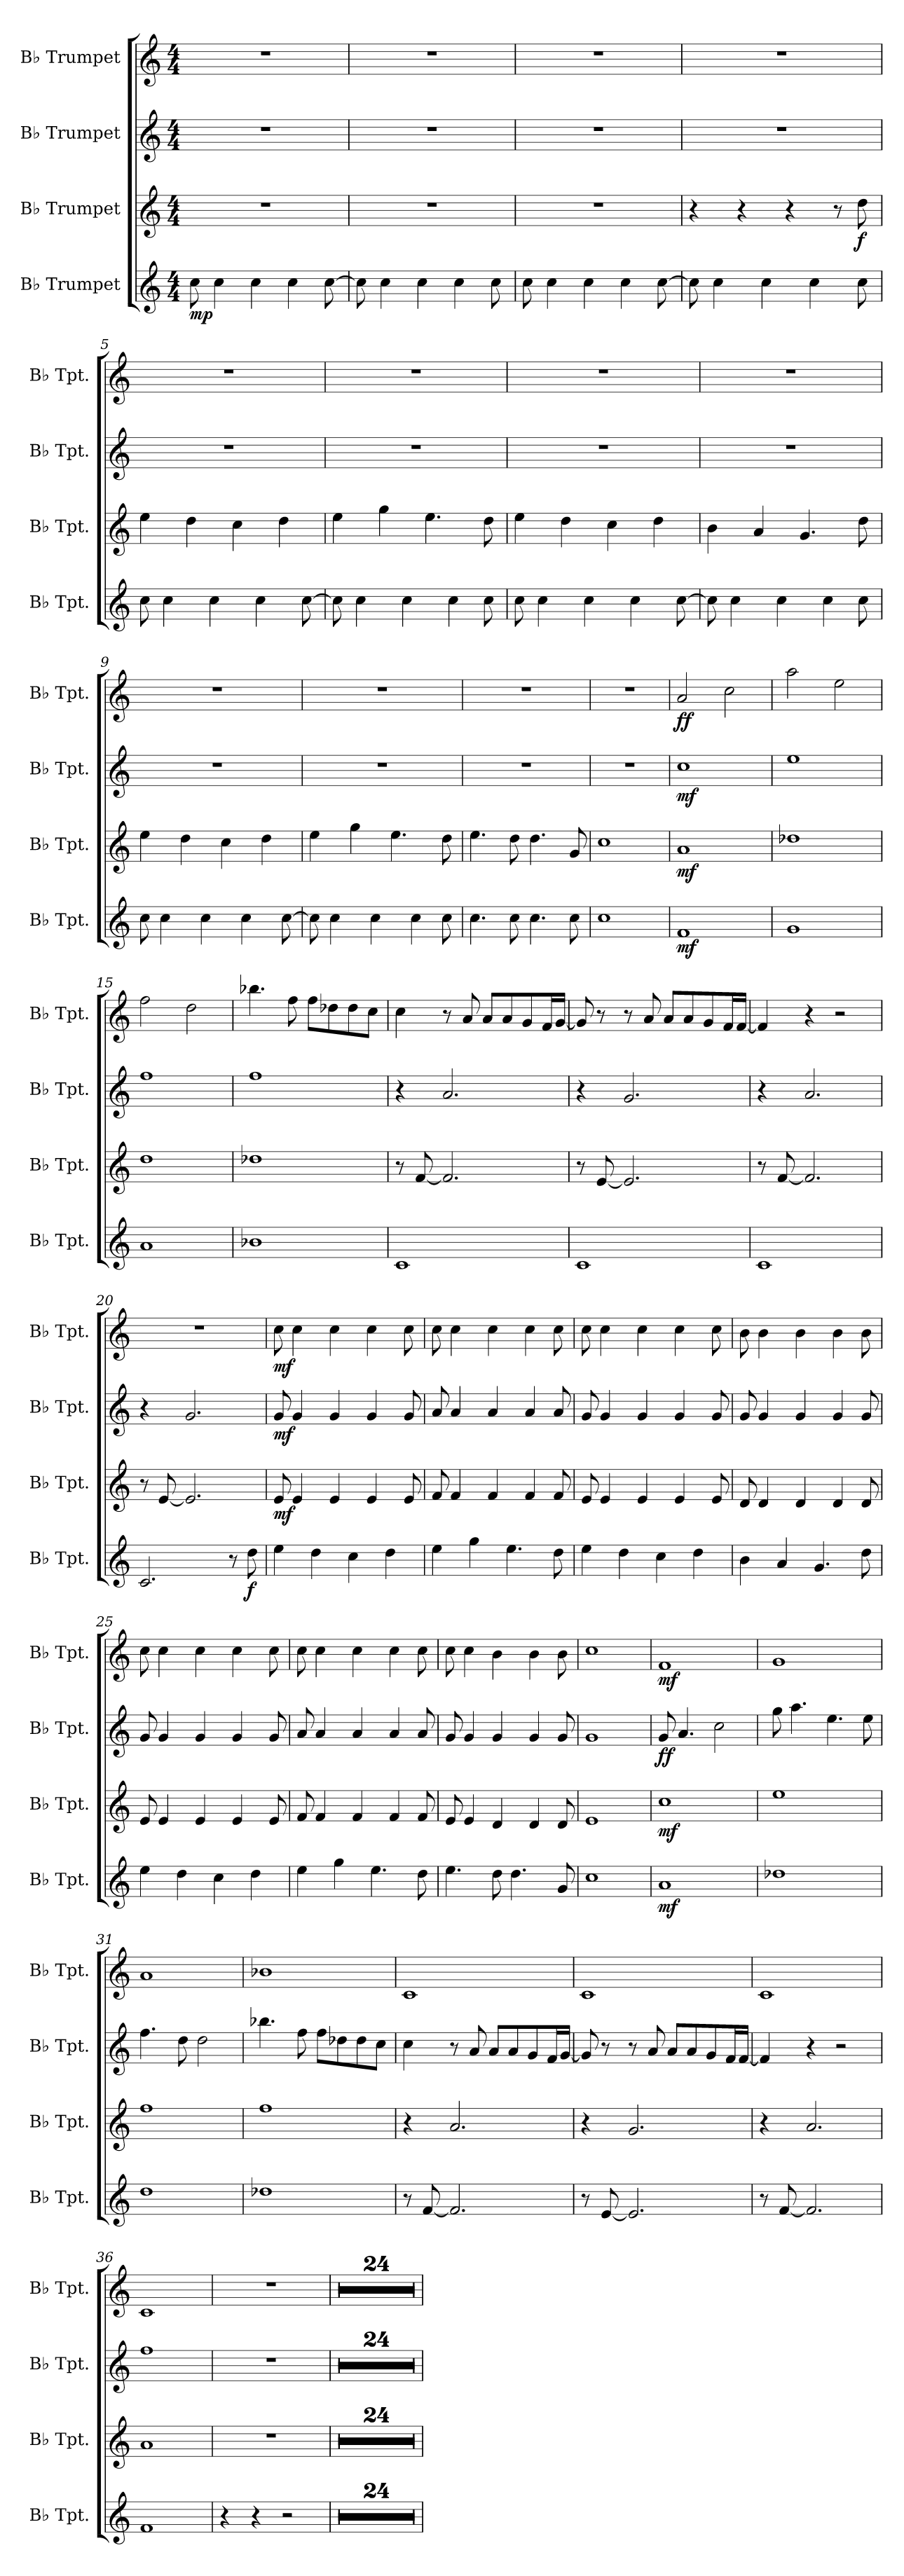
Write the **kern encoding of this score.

**kern	**dynam	**kern	**dynam	**kern	**dynam	**kern	**dynam
*part4	*part4	*part3	*part3	*part2	*part2	*part1	*part1
*staff4	*staff4	*staff3	*staff3	*staff2	*staff2	*staff1	*staff1
*I"B♭ Trumpet	*	*I"B♭ Trumpet	*	*I"B♭ Trumpet	*	*I"B♭ Trumpet	*
*I'B♭ Tpt.	*	*I'B♭ Tpt.	*	*I'B♭ Tpt.	*	*I'B♭ Tpt.	*
*clefG2	*	*clefG2	*	*clefG2	*	*clefG2	*
*ITrd1c2	*	*ITrd1c2	*	*ITrd1c2	*	*ITrd1c2	*
*k[b-e-]	*	*k[b-e-]	*	*k[b-e-]	*	*k[b-e-]	*
*B-:	*	*B-:	*	*B-:	*	*B-:	*
*M4/4	*	*M4/4	*	*M4/4	*	*M4/4	*
=1	=1	=1	=1	=1	=1	=1	=1
!	!LO:DY:b	!	!	!	!	!	!
8b-\	mp	1r	.	1r	.	1r	.
4b-\	.	.	.	.	.	.	.
4b-\	.	.	.	.	.	.	.
4b-\	.	.	.	.	.	.	.
[8b-\	.	.	.	.	.	.	.
=2	=2	=2	=2	=2	=2	=2	=2
8b-\]	.	1r	.	1r	.	1r	.
4b-\	.	.	.	.	.	.	.
4b-\	.	.	.	.	.	.	.
4b-\	.	.	.	.	.	.	.
8b-\	.	.	.	.	.	.	.
=3	=3	=3	=3	=3	=3	=3	=3
8b-\	.	1r	.	1r	.	1r	.
4b-\	.	.	.	.	.	.	.
4b-\	.	.	.	.	.	.	.
4b-\	.	.	.	.	.	.	.
[8b-\	.	.	.	.	.	.	.
=4	=4	=4	=4	=4	=4	=4	=4
8b-\]	.	4r	.	1r	.	1r	.
4b-\	.	.	.	.	.	.	.
.	.	4r	.	.	.	.	.
4b-\	.	.	.	.	.	.	.
.	.	4r	.	.	.	.	.
4b-\	.	.	.	.	.	.	.
.	.	8r	.	.	.	.	.
!	!	!	!LO:DY:b	!	!	!	!
8b-\	.	8cc\	f	.	.	.	.
=5	=5	=5	=5	=5	=5	=5	=5
8b-\	.	4dd\	.	1r	.	1r	.
4b-\	.	.	.	.	.	.	.
.	.	4cc\	.	.	.	.	.
4b-\	.	.	.	.	.	.	.
.	.	4b-\	.	.	.	.	.
4b-\	.	.	.	.	.	.	.
.	.	4cc\	.	.	.	.	.
[8b-\	.	.	.	.	.	.	.
=6	=6	=6	=6	=6	=6	=6	=6
8b-\]	.	4dd\	.	1r	.	1r	.
4b-\	.	.	.	.	.	.	.
.	.	4ff\	.	.	.	.	.
4b-\	.	.	.	.	.	.	.
.	.	4.dd\	.	.	.	.	.
4b-\	.	.	.	.	.	.	.
8b-\	.	8cc\	.	.	.	.	.
!!LO:LB:g=z
=7	=7	=7	=7	=7	=7	=7	=7
8b-\	.	4dd\	.	1r	.	1r	.
4b-\	.	.	.	.	.	.	.
.	.	4cc\	.	.	.	.	.
4b-\	.	.	.	.	.	.	.
.	.	4b-\	.	.	.	.	.
4b-\	.	.	.	.	.	.	.
.	.	4cc\	.	.	.	.	.
[8b-\	.	.	.	.	.	.	.
=8	=8	=8	=8	=8	=8	=8	=8
8b-\]	.	4a\	.	1r	.	1r	.
4b-\	.	.	.	.	.	.	.
.	.	4g/	.	.	.	.	.
4b-\	.	.	.	.	.	.	.
.	.	4.f/	.	.	.	.	.
4b-\	.	.	.	.	.	.	.
8b-\	.	8cc\	.	.	.	.	.
=9	=9	=9	=9	=9	=9	=9	=9
8b-\	.	4dd\	.	1r	.	1r	.
4b-\	.	.	.	.	.	.	.
.	.	4cc\	.	.	.	.	.
4b-\	.	.	.	.	.	.	.
.	.	4b-\	.	.	.	.	.
4b-\	.	.	.	.	.	.	.
.	.	4cc\	.	.	.	.	.
[8b-\	.	.	.	.	.	.	.
=10	=10	=10	=10	=10	=10	=10	=10
8b-\]	.	4dd\	.	1r	.	1r	.
4b-\	.	.	.	.	.	.	.
.	.	4ff\	.	.	.	.	.
4b-\	.	.	.	.	.	.	.
.	.	4.dd\	.	.	.	.	.
4b-\	.	.	.	.	.	.	.
8b-\	.	8cc\	.	.	.	.	.
=11	=11	=11	=11	=11	=11	=11	=11
4.b-\	.	4.dd\	.	1r	.	1r	.
8b-\	.	8cc\	.	.	.	.	.
4.b-\	.	4.cc\	.	.	.	.	.
8b-\	.	8f/	.	.	.	.	.
=12	=12	=12	=12	=12	=12	=12	=12
1b-	.	1b-	.	1r	.	1r	.
=13	=13	=13	=13	=13	=13	=13	=13
!	!LO:DY:b	!	!LO:DY:b	!	!LO:DY:b	!	!LO:DY:b
1e-	mf	1g	mf	1b-	mf	2g/	ff
.	.	.	.	.	.	2b-\	.
=14	=14	=14	=14	=14	=14	=14	=14
1f	.	1cc-X	.	1dd	.	2gg\	.
.	.	.	.	.	.	2dd\	.
=15	=15	=15	=15	=15	=15	=15	=15
1g	.	1cc	.	1ee-	.	2ee-\	.
.	.	.	.	.	.	2cc\	.
!!LO:PB:g=z
=16	=16	=16	=16	=16	=16	=16	=16
1a-X	.	1cc-X	.	1ee-	.	4.aa-X\	.
.	.	.	.	.	.	8ee-\	.
.	.	.	.	.	.	8ee-\L	.
.	.	.	.	.	.	8cc-X\	.
.	.	.	.	.	.	8cc-\	.
.	.	.	.	.	.	8b-\J	.
=17	=17	=17	=17	=17	=17	=17	=17
1B-	.	8r	.	4r	.	4b-\	.
.	.	[8e-/	.	.	.	.	.
.	.	2.e-/]	.	2.g/	.	8r	.
.	.	.	.	.	.	8g/	.
.	.	.	.	.	.	8g/L	.
.	.	.	.	.	.	8g/	.
.	.	.	.	.	.	8f/	.
.	.	.	.	.	.	16e-/L	.
.	.	.	.	.	.	[16f/JJ	.
=18	=18	=18	=18	=18	=18	=18	=18
1B-	.	8r	.	4r	.	8f/]	.
.	.	[8d/	.	.	.	8r	.
.	.	2.d/]	.	2.f/	.	8r	.
.	.	.	.	.	.	8g/	.
.	.	.	.	.	.	8g/L	.
.	.	.	.	.	.	8g/	.
.	.	.	.	.	.	8f/	.
.	.	.	.	.	.	16e-/L	.
.	.	.	.	.	.	[16e-/JJ	.
=19	=19	=19	=19	=19	=19	=19	=19
1B-	.	8r	.	4r	.	4e-/]	.
.	.	[8e-/	.	.	.	.	.
.	.	2.e-/]	.	2.g/	.	4r	.
.	.	.	.	.	.	2r	.
=20	=20	=20	=20	=20	=20	=20	=20
2.B-/	.	8r	.	4r	.	1r	.
.	.	[8d/	.	.	.	.	.
.	.	2.d/]	.	2.f/	.	.	.
8r	.	.	.	.	.	.	.
!	!LO:DY:b	!	!	!	!	!	!
8cc\	f	.	.	.	.	.	.
!!LO:LB:g=z
=21	=21	=21	=21	=21	=21	=21	=21
!	!	!	!LO:DY:b	!	!LO:DY:b	!	!LO:DY:b
4dd\	.	8d/	mf	8f/	mf	8b-\	mf
.	.	4d/	.	4f/	.	4b-\	.
4cc\	.	.	.	.	.	.	.
.	.	4d/	.	4f/	.	4b-\	.
4b-\	.	.	.	.	.	.	.
.	.	4d/	.	4f/	.	4b-\	.
4cc\	.	.	.	.	.	.	.
.	.	8d/	.	8f/	.	8b-\	.
=22	=22	=22	=22	=22	=22	=22	=22
4dd\	.	8e-/	.	8g/	.	8b-\	.
.	.	4e-/	.	4g/	.	4b-\	.
4ff\	.	.	.	.	.	.	.
.	.	4e-/	.	4g/	.	4b-\	.
4.dd\	.	.	.	.	.	.	.
.	.	4e-/	.	4g/	.	4b-\	.
8cc\	.	8e-/	.	8g/	.	8b-\	.
=23	=23	=23	=23	=23	=23	=23	=23
4dd\	.	8d/	.	8f/	.	8b-\	.
.	.	4d/	.	4f/	.	4b-\	.
4cc\	.	.	.	.	.	.	.
.	.	4d/	.	4f/	.	4b-\	.
4b-\	.	.	.	.	.	.	.
.	.	4d/	.	4f/	.	4b-\	.
4cc\	.	.	.	.	.	.	.
.	.	8d/	.	8f/	.	8b-\	.
=24	=24	=24	=24	=24	=24	=24	=24
4a\	.	8c/	.	8f/	.	8a\	.
.	.	4c/	.	4f/	.	4a\	.
4g/	.	.	.	.	.	.	.
.	.	4c/	.	4f/	.	4a\	.
4.f/	.	.	.	.	.	.	.
.	.	4c/	.	4f/	.	4a\	.
8cc\	.	8c/	.	8f/	.	8a\	.
=25	=25	=25	=25	=25	=25	=25	=25
4dd\	.	8d/	.	8f/	.	8b-\	.
.	.	4d/	.	4f/	.	4b-\	.
4cc\	.	.	.	.	.	.	.
.	.	4d/	.	4f/	.	4b-\	.
4b-\	.	.	.	.	.	.	.
.	.	4d/	.	4f/	.	4b-\	.
4cc\	.	.	.	.	.	.	.
.	.	8d/	.	8f/	.	8b-\	.
=26	=26	=26	=26	=26	=26	=26	=26
4dd\	.	8e-/	.	8g/	.	8b-\	.
.	.	4e-/	.	4g/	.	4b-\	.
4ff\	.	.	.	.	.	.	.
.	.	4e-/	.	4g/	.	4b-\	.
4.dd\	.	.	.	.	.	.	.
.	.	4e-/	.	4g/	.	4b-\	.
8cc\	.	8e-/	.	8g/	.	8b-\	.
!!LO:LB:g=z
=27	=27	=27	=27	=27	=27	=27	=27
4.dd\	.	8d/	.	8f/	.	8b-\	.
.	.	4d/	.	4f/	.	4b-\	.
8cc\	.	4c/	.	4f/	.	4a\	.
4.cc\	.	.	.	.	.	.	.
.	.	4c/	.	4f/	.	4a\	.
8f/	.	8c/	.	8f/	.	8a\	.
=28	=28	=28	=28	=28	=28	=28	=28
1b-	.	1d	.	1f	.	1b-	.
=29	=29	=29	=29	=29	=29	=29	=29
!	!LO:DY:b	!	!LO:DY:b	!	!LO:DY:b	!	!LO:DY:b
1g	mf	1b-	mf	8f/	ff	1e-	mf
.	.	.	.	4.g/	.	.	.
.	.	.	.	2b-\	.	.	.
=30	=30	=30	=30	=30	=30	=30	=30
1cc-X	.	1dd	.	8ff\	.	1f	.
.	.	.	.	4.gg\	.	.	.
.	.	.	.	4.dd\	.	.	.
.	.	.	.	8dd\	.	.	.
=31	=31	=31	=31	=31	=31	=31	=31
1cc	.	1ee-	.	4.ee-\	.	1g	.
.	.	.	.	8cc\	.	.	.
.	.	.	.	2cc\	.	.	.
=32	=32	=32	=32	=32	=32	=32	=32
1cc-X	.	1ee-	.	4.aa-X\	.	1a-X	.
.	.	.	.	8ee-\	.	.	.
.	.	.	.	8ee-\L	.	.	.
.	.	.	.	8cc-X\	.	.	.
.	.	.	.	8cc-\	.	.	.
.	.	.	.	8b-\J	.	.	.
!!LO:PB:g=z
=33	=33	=33	=33	=33	=33	=33	=33
8r	.	4r	.	4b-\	.	1B-	.
[8e-/	.	.	.	.	.	.	.
2.e-/]	.	2.g/	.	8r	.	.	.
.	.	.	.	8g/	.	.	.
.	.	.	.	8g/L	.	.	.
.	.	.	.	8g/	.	.	.
.	.	.	.	8f/	.	.	.
.	.	.	.	16e-/L	.	.	.
.	.	.	.	[16f/JJ	.	.	.
=34	=34	=34	=34	=34	=34	=34	=34
8r	.	4r	.	8f/]	.	1B-	.
[8d/	.	.	.	8r	.	.	.
2.d/]	.	2.f/	.	8r	.	.	.
.	.	.	.	8g/	.	.	.
.	.	.	.	8g/L	.	.	.
.	.	.	.	8g/	.	.	.
.	.	.	.	8f/	.	.	.
.	.	.	.	16e-/L	.	.	.
.	.	.	.	[16e-/JJ	.	.	.
=35	=35	=35	=35	=35	=35	=35	=35
8r	.	4r	.	4e-/]	.	1B-	.
[8e-/	.	.	.	.	.	.	.
2.e-/]	.	2.g/	.	4r	.	.	.
.	.	.	.	2r	.	.	.
=36	=36	=36	=36	=36	=36	=36	=36
1e-	.	1g	.	1ee-	.	1B-	.
=37	=37	=37	=37	=37	=37	=37	=37
4r	.	1r	.	1r	.	1r	.
4r	.	.	.	.	.	.	.
2r	.	.	.	.	.	.	.
=38	=38	=38	=38	=38	=38	=38	=38
1r	.	1r	.	1r	.	1r	.
=39	=39	=39	=39	=39	=39	=39	=39
1r	.	1r	.	1r	.	1r	.
=40	=40	=40	=40	=40	=40	=40	=40
1r	.	1r	.	1r	.	1r	.
=41	=41	=41	=41	=41	=41	=41	=41
1r	.	1r	.	1r	.	1r	.
=42	=42	=42	=42	=42	=42	=42	=42
1r	.	1r	.	1r	.	1r	.
!!LO:LB:g=z
=43	=43	=43	=43	=43	=43	=43	=43
1r	.	1r	.	1r	.	1r	.
=44	=44	=44	=44	=44	=44	=44	=44
1r	.	1r	.	1r	.	1r	.
=45	=45	=45	=45	=45	=45	=45	=45
1r	.	1r	.	1r	.	1r	.
=46	=46	=46	=46	=46	=46	=46	=46
1r	.	1r	.	1r	.	1r	.
=47	=47	=47	=47	=47	=47	=47	=47
1r	.	1r	.	1r	.	1r	.
=48	=48	=48	=48	=48	=48	=48	=48
1r	.	1r	.	1r	.	1r	.
=49	=49	=49	=49	=49	=49	=49	=49
1r	.	1r	.	1r	.	1r	.
=50	=50	=50	=50	=50	=50	=50	=50
1r	.	1r	.	1r	.	1r	.
=51	=51	=51	=51	=51	=51	=51	=51
1r	.	1r	.	1r	.	1r	.
=52	=52	=52	=52	=52	=52	=52	=52
1r	.	1r	.	1r	.	1r	.
=53	=53	=53	=53	=53	=53	=53	=53
1r	.	1r	.	1r	.	1r	.
=54	=54	=54	=54	=54	=54	=54	=54
1r	.	1r	.	1r	.	1r	.
=55	=55	=55	=55	=55	=55	=55	=55
1r	.	1r	.	1r	.	1r	.
=56	=56	=56	=56	=56	=56	=56	=56
1r	.	1r	.	1r	.	1r	.
=57	=57	=57	=57	=57	=57	=57	=57
1r	.	1r	.	1r	.	1r	.
=58	=58	=58	=58	=58	=58	=58	=58
1r	.	1r	.	1r	.	1r	.
=59	=59	=59	=59	=59	=59	=59	=59
1r	.	1r	.	1r	.	1r	.
=60	=60	=60	=60	=60	=60	=60	=60
1r	.	1r	.	1r	.	1r	.
=61	=61	=61	=61	=61	=61	=61	=61
1r	.	1r	.	1r	.	1r	.
=	=	=	=	=	=	=	=
*-	*-	*-	*-	*-	*-	*-	*-
